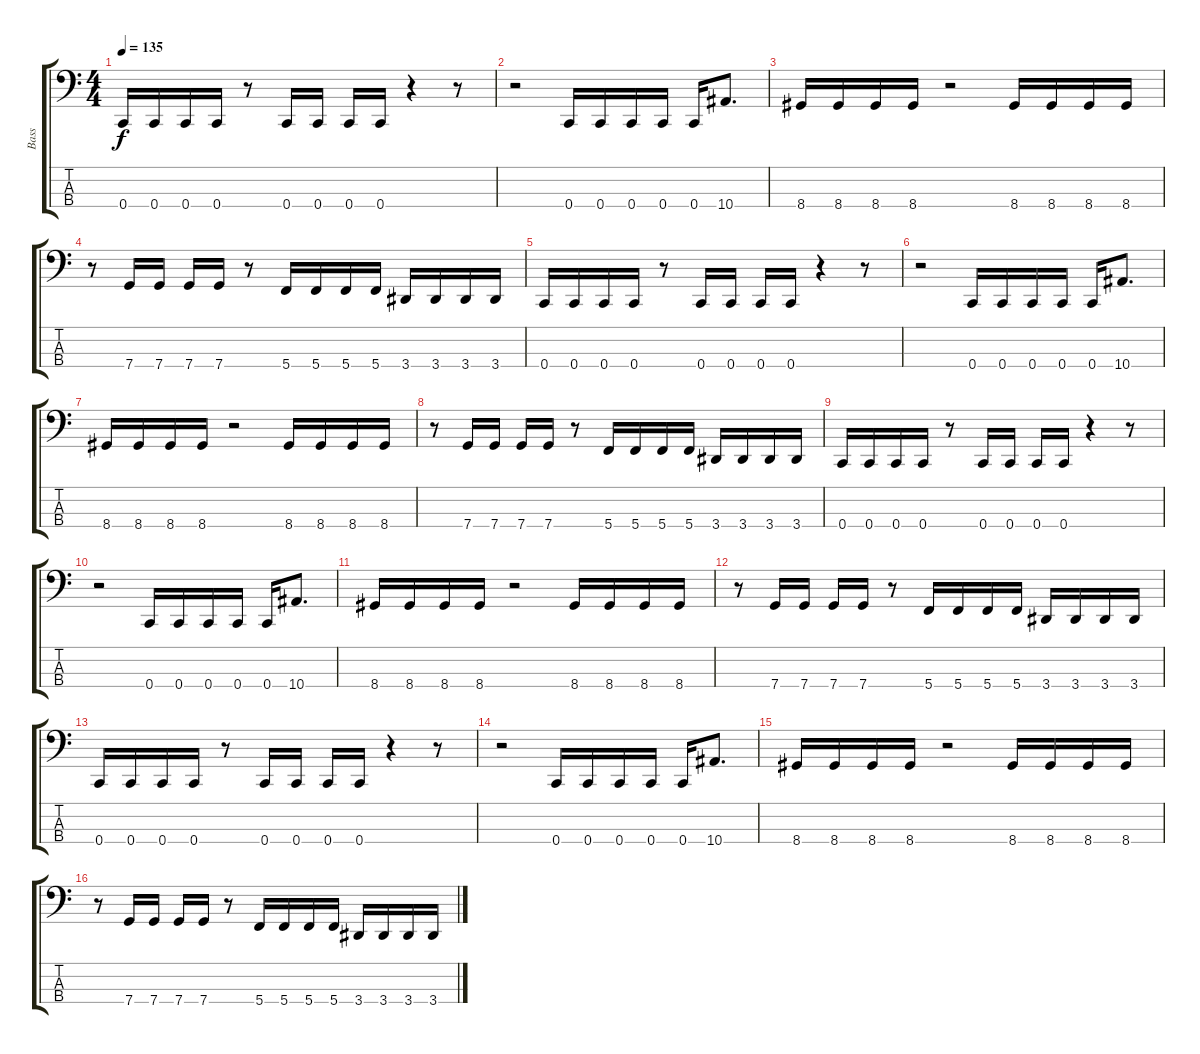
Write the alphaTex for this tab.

\track ("Bass" "Bass") {instrument electricbasspick}
\staff {score tabs}
\tuning (F2 C2 G1 C1) {hide}
\ts (4 4)
\tempo 135
\clef f4
\ks c
0.4.16{dy f} 0.4.16 0.4.16 0.4.16 r.8 0.4.16 0.4.16 0.4.16 0.4.16 r.4 r.8 |
r.2 0.4.16 0.4.16 0.4.16 0.4.16 0.4.16 10.4.8{d} |
8.4.16 8.4.16 8.4.16 8.4.16 r.2 8.4.16 8.4.16 8.4.16 8.4.16 |
r.8 7.4.16 7.4.16 7.4.16 7.4.16 r.8 5.4.16 5.4.16 5.4.16 5.4.16 3.4.16 3.4.16 3.4.16 3.4.16 |
0.4.16 0.4.16 0.4.16 0.4.16 r.8 0.4.16 0.4.16 0.4.16 0.4.16 r.4 r.8 |
r.2 0.4.16 0.4.16 0.4.16 0.4.16 0.4.16 10.4.8{d} |
8.4.16 8.4.16 8.4.16 8.4.16 r.2 8.4.16 8.4.16 8.4.16 8.4.16 |
r.8 7.4.16 7.4.16 7.4.16 7.4.16 r.8 5.4.16 5.4.16 5.4.16 5.4.16 3.4.16 3.4.16 3.4.16 3.4.16 |
0.4.16 0.4.16 0.4.16 0.4.16 r.8 0.4.16 0.4.16 0.4.16 0.4.16 r.4 r.8 |
r.2 0.4.16 0.4.16 0.4.16 0.4.16 0.4.16 10.4.8{d} |
8.4.16 8.4.16 8.4.16 8.4.16 r.2 8.4.16 8.4.16 8.4.16 8.4.16 |
r.8 7.4.16 7.4.16 7.4.16 7.4.16 r.8 5.4.16 5.4.16 5.4.16 5.4.16 3.4.16 3.4.16 3.4.16 3.4.16 |
0.4.16 0.4.16 0.4.16 0.4.16 r.8 0.4.16 0.4.16 0.4.16 0.4.16 r.4 r.8 |
r.2 0.4.16 0.4.16 0.4.16 0.4.16 0.4.16 10.4.8{d} |
8.4.16 8.4.16 8.4.16 8.4.16 r.2 8.4.16 8.4.16 8.4.16 8.4.16 |
r.8 7.4.16 7.4.16 7.4.16 7.4.16 r.8 5.4.16 5.4.16 5.4.16 5.4.16 3.4.16 3.4.16 3.4.16 3.4.16
